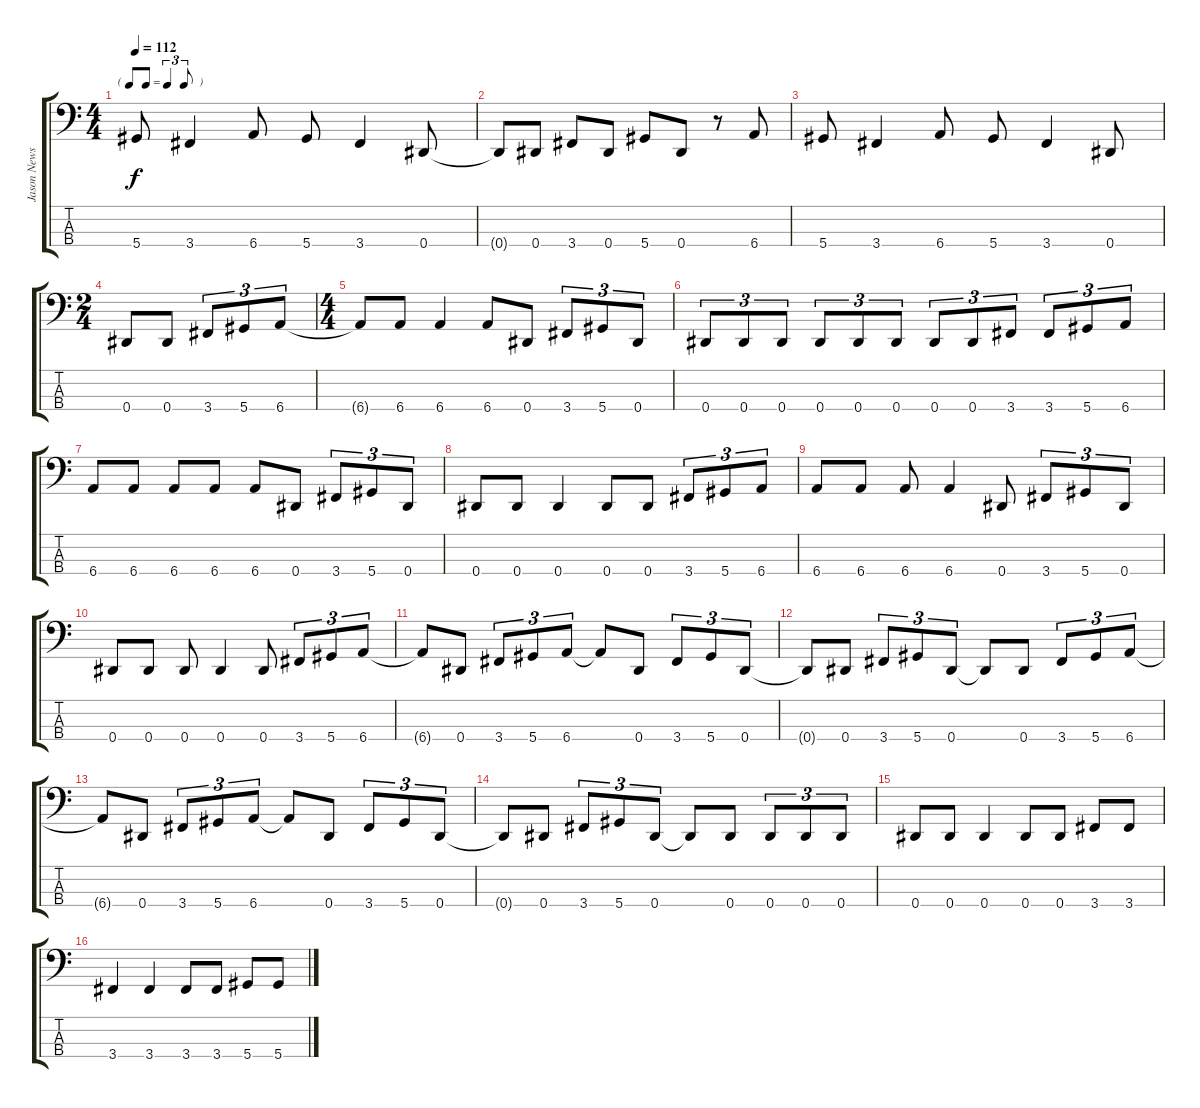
\track ("Jason Newsteed (Bass)" "Jason News") {instrument electricbasspick}
\staff {score tabs}
\tuning (Gb2 Db2 Ab1 Eb1) {hide}
\ts (4 4)
\tf triplet8th
\tempo 112
\clef f4
\ks c
5.4.8{dy f} 3.4.4 6.4.8 5.4.8 3.4.4 0.4.8 |
0.4{t}.8 0.4.8 3.4.8 0.4.8 5.4.8 0.4.8 r.8 6.4.8 |
5.4.8 3.4.4 6.4.8 5.4.8 3.4.4 0.4.8 |
\ts (2 4)
0.4.8 0.4.8 3.4.8{tu (3 2)} 5.4.8{tu (3 2)} 6.4.8{tu (3 2)} |
\ts (4 4)
6.4{t}.8 6.4.8 6.4.4 6.4.8 0.4.8 3.4.8{tu (3 2)} 5.4.8{tu (3 2)} 0.4.8{tu (3 2)} |
0.4.8{tu (3 2)} 0.4.8{tu (3 2)} 0.4.8{tu (3 2)} 0.4.8{tu (3 2)} 0.4.8{tu (3 2)} 0.4.8{tu (3 2)} 0.4.8{tu (3 2)} 0.4.8{tu (3 2)} 3.4.8{tu (3 2)} 3.4.8{tu (3 2)} 5.4.8{tu (3 2)} 6.4.8{tu (3 2)} |
6.4.8 6.4.8 6.4.8 6.4.8 6.4.8 0.4.8 3.4.8{tu (3 2)} 5.4.8{tu (3 2)} 0.4.8{tu (3 2)} |
0.4.8 0.4.8 0.4.4 0.4.8 0.4.8 3.4.8{tu (3 2)} 5.4.8{tu (3 2)} 6.4.8{tu (3 2)} |
6.4.8 6.4.8 6.4.8 6.4.4 0.4.8 3.4.8{tu (3 2)} 5.4.8{tu (3 2)} 0.4.8{tu (3 2)} |
0.4.8 0.4.8 0.4.8 0.4.4 0.4.8 3.4.8{tu (3 2)} 5.4.8{tu (3 2)} 6.4.8{tu (3 2)} |
6.4{t}.8 0.4.8 3.4.8{tu (3 2)} 5.4.8{tu (3 2)} 6.4.8{tu (3 2)} 6.4{t}.8 0.4.8 3.4.8{tu (3 2)} 5.4.8{tu (3 2)} 0.4.8{tu (3 2)} |
0.4{t}.8 0.4.8 3.4.8{tu (3 2)} 5.4.8{tu (3 2)} 0.4.8{tu (3 2)} 0.4{t}.8 0.4.8 3.4.8{tu (3 2)} 5.4.8{tu (3 2)} 6.4.8{tu (3 2)} |
6.4{t}.8 0.4.8 3.4.8{tu (3 2)} 5.4.8{tu (3 2)} 6.4.8{tu (3 2)} 6.4{t}.8 0.4.8 3.4.8{tu (3 2)} 5.4.8{tu (3 2)} 0.4.8{tu (3 2)} |
0.4{t}.8 0.4.8 3.4.8{tu (3 2)} 5.4.8{tu (3 2)} 0.4.8{tu (3 2)} 0.4{t}.8 0.4.8 0.4.8{tu (3 2)} 0.4.8{tu (3 2)} 0.4.8{tu (3 2)} |
0.4.8 0.4.8 0.4.4 0.4.8 0.4.8 3.4.8 3.4.8 |
3.4.4 3.4.4 3.4.8 3.4.8 5.4.8 5.4.8
